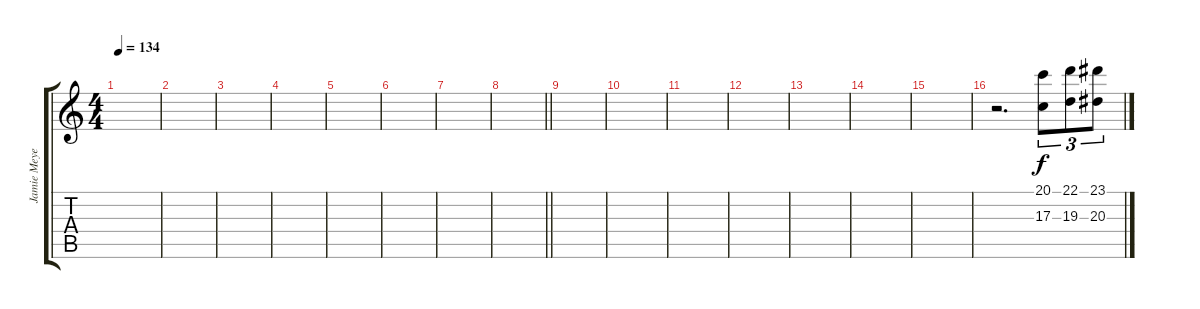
\track ("Jamie Meyer" "Jamie Meye") {instrument orchestrahit}
\staff {score tabs}
\tuning (E4 C4 G3 C3 G2 C2) {hide}
\ts (4 4)
\tempo 134
\clef g2
\ks c
|
|
|
|
|
|
|
\barLineRight lightlight
|
|
|
|
|
|
|
|
r.2{d} (20.1 17.3).8{tu (3 2)} (22.1 19.3).8{tu (3 2)} (23.1 20.3).8{tu (3 2)}
